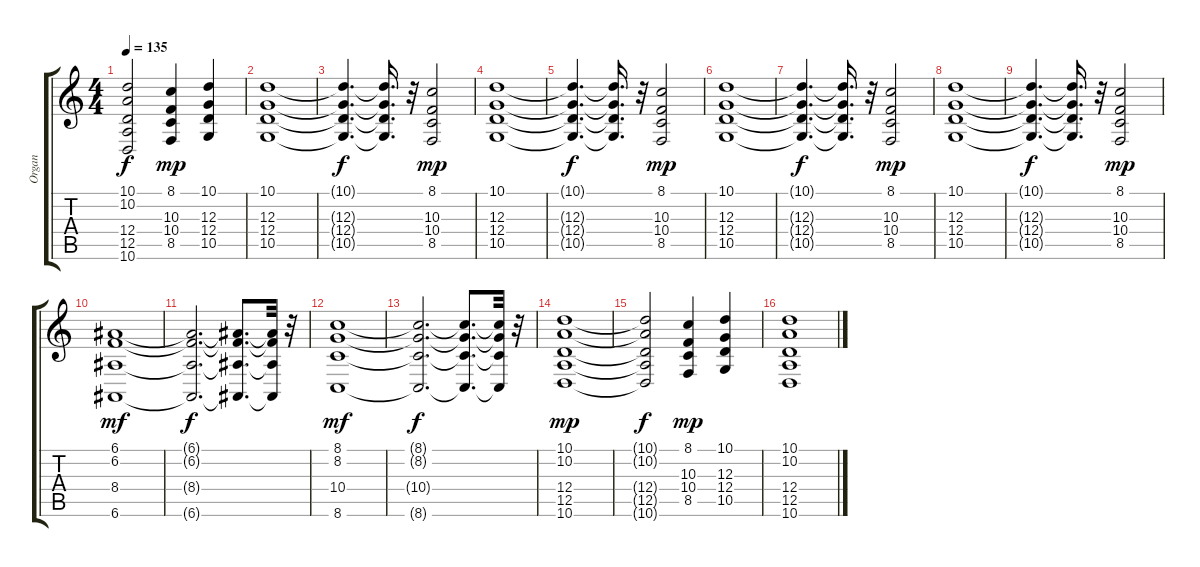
\track ("Organ" "Organ") {instrument rockorgan}
\staff {score tabs}
\tuning (E4 B3 G3 D3 A2 E2) {hide}
\ts (4 4)
\tempo 135
\clef g2
\ks c
(10.1{t} 10.2{t} 12.4{t} 12.5{t} 10.6{t}).2{dy f} (8.1 10.3 10.4 8.5).4{dy mp} (10.1 12.3 12.4 10.5).4 |
(10.1 12.3 12.4 10.5).1 |
(10.1{t} 12.3{t} 12.4{t} 10.5{t}).4{d dy f} (10.1{t} 12.3{t} 12.4{t} 10.5{t}).16{d} r.32 (8.1 10.3 10.4 8.5).2{dy mp} |
(10.1 12.3 12.4 10.5).1 |
(10.1{t} 12.3{t} 12.4{t} 10.5{t}).4{d dy f} (10.1{t} 12.3{t} 12.4{t} 10.5{t}).16{d} r.32 (8.1 10.3 10.4 8.5).2{dy mp} |
(10.1 12.3 12.4 10.5).1 |
(10.1{t} 12.3{t} 12.4{t} 10.5{t}).4{d dy f} (10.1{t} 12.3{t} 12.4{t} 10.5{t}).16{d} r.32 (8.1 10.3 10.4 8.5).2{dy mp} |
(10.1 12.3 12.4 10.5).1 |
(10.1{t} 12.3{t} 12.4{t} 10.5{t}).4{d dy f} (10.1{t} 12.3{t} 12.4{t} 10.5{t}).16{d} r.32 (8.1 10.3 10.4 8.5).2{dy mp} |
(6.1 6.2 8.4 6.6).1{dy mf} |
(6.1{t} 6.2{t} 8.4{t} 6.6{t}).2{d dy f} (6.1{t} 6.2{t} 8.4{t} 6.6{t}).8{d} (6.1{t} 6.2{t} 8.4{t} 6.6{t}).32 r.32 |
(8.1 8.2 10.4 8.6).1{dy mf} |
(8.1{t} 8.2{t} 10.4{t} 8.6{t}).2{d dy f} (8.1{t} 8.2{t} 10.4{t} 8.6{t}).8{d} (8.1{t} 8.2{t} 10.4{t} 8.6{t}).32 r.32 |
(10.1 10.2 12.4 12.5 10.6).1{dy mp} |
(10.1{t} 10.2{t} 12.4{t} 12.5{t} 10.6{t}).2{dy f} (8.1 10.3 10.4 8.5).4{dy mp} (10.1 12.3 12.4 10.5).4 |
(10.1 10.2 12.4 12.5 10.6).1
